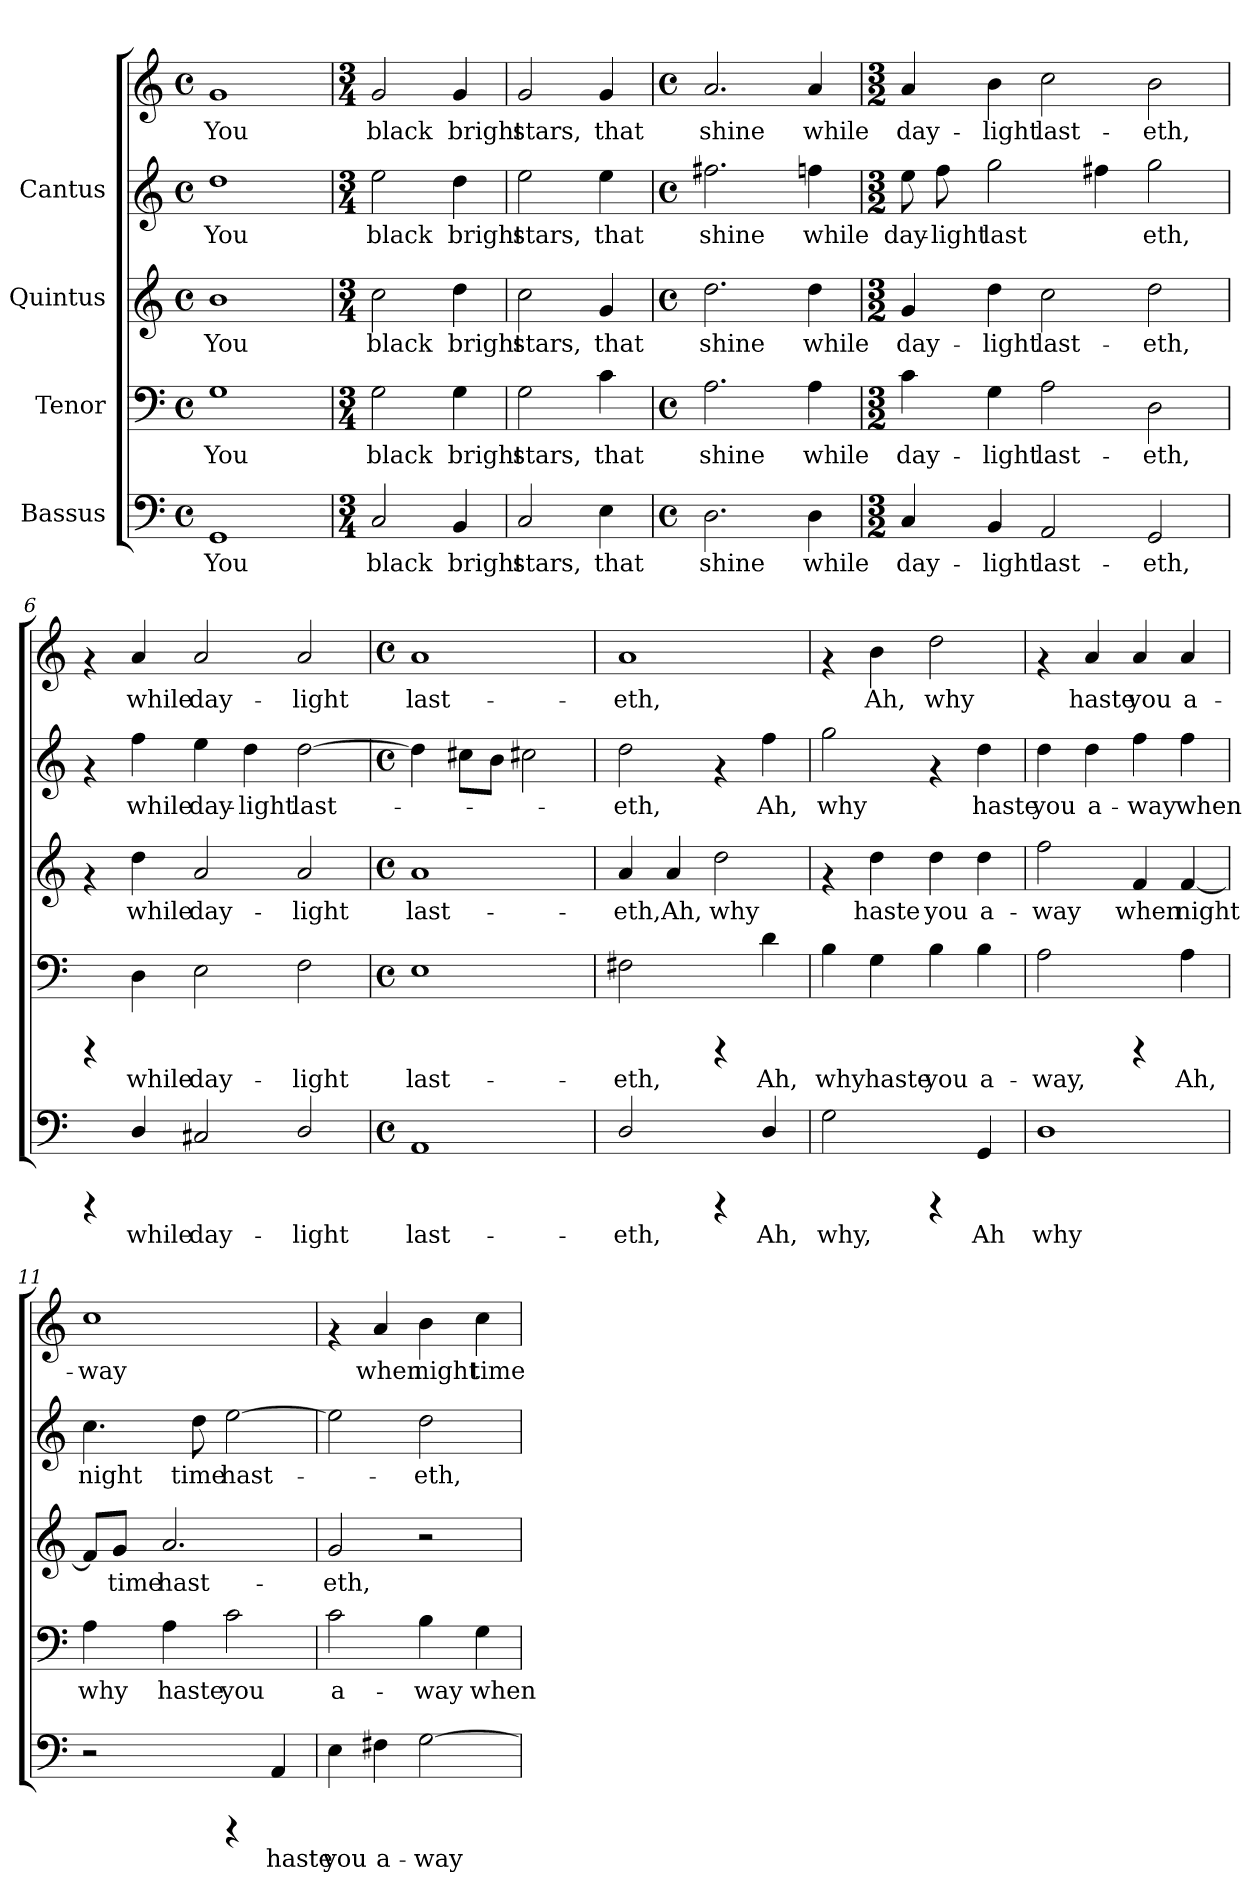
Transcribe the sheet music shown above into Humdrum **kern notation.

**kern	**text	**kern	**text	**kern	**text	**kern	**text	**kern	**text
*part4	*part4	*part3	*part3	*part2	*part2	*part1	*part1	*part1	*part1
*staff5	*staff5	*staff4	*staff4	*staff3	*staff3	*staff2	*staff2	*staff1	*staff1
*I"Bassus	*	*I"Tenor	*	*I"Quintus	*	*I"Cantus	*	*	*
!!LO:PB:g=z
*stria5	*	*stria5	*	*stria5	*	*stria5	*	*stria5	*
*clefF4	*	*clefF4	*	*clefG2	*	*clefG2	*	*clefG2	*
*M4/4	*	*M4/4	*	*M4/4	*	*M4/4	*	*M4/4	*
*met(c)	*	*met(c)	*	*met(c)	*	*met(c)	*	*met(c)	*
*MM132	*	*MM132	*	*MM132	*	*MM132	*	*MM132	*
=1	=1	=1	=1	=1	=1	=1	=1	=1	=1
!	!LO:LY:b:cj	!	!LO:LY:b:cj	!	!LO:LY:b:cj	!	!LO:LY:b:cj	!	!LO:LY:b:cj
1GG	You	1G	You	1b	You	1dd	You	1g	You
=2	=2	=2	=2	=2	=2	=2	=2	=2	=2
*M3/4	*	*M3/4	*	*M3/4	*	*M3/4	*	*M3/4	*
!	!LO:LY:b:cj	!	!LO:LY:b:cj	!	!LO:LY:b:cj	!	!LO:LY:b:cj	!	!LO:LY:b:cj
2C/	black	2G\	black	2cc\	black	2ee\	black	2g/	black
!	!LO:LY:b:cj	!	!LO:LY:b:cj	!	!LO:LY:b:cj	!	!LO:LY:b:cj	!	!LO:LY:b:cj
4BB/	bright	4G\	bright	4dd\	bright	4dd\	bright	4g/	bright
=3	=3	=3	=3	=3	=3	=3	=3	=3	=3
!	!LO:LY:b:cj	!	!LO:LY:b:cj	!	!LO:LY:b:cj	!	!LO:LY:b:cj	!	!LO:LY:b:cj
2C/	stars,	2G\	stars,	2cc\	stars,	2ee\	stars,	2g/	stars,
!	!LO:LY:b:cj	!	!LO:LY:b:cj	!	!LO:LY:b:cj	!	!LO:LY:b:cj	!	!LO:LY:b:cj
4E\	that	4c\	that	4g/	that	4ee\	that	4g/	that
=4	=4	=4	=4	=4	=4	=4	=4	=4	=4
*M4/4	*	*M4/4	*	*M4/4	*	*M4/4	*	*M4/4	*
*met(c)	*	*met(c)	*	*met(c)	*	*met(c)	*	*met(c)	*
!	!LO:LY:b:cj	!	!LO:LY:b:cj	!	!LO:LY:b:cj	!	!LO:LY:b:cj	!	!LO:LY:b:cj
2.D\	shine	2.A\	shine	2.dd\	shine	2.ff#X\	shine	2.a/	shine
!	!LO:LY:b:cj	!	!LO:LY:b:cj	!	!LO:LY:b:cj	!	!LO:LY:b:cj	!	!LO:LY:b:cj
4D\	while	4A\	while	4dd\	while	4ffn\	while	4a/	while
=5	=5	=5	=5	=5	=5	=5	=5	=5	=5
*M3/2	*	*M3/2	*	*M3/2	*	*M3/2	*	*M3/2	*
!	!LO:LY:b:cj	!	!LO:LY:b:cj	!	!LO:LY:b:cj	!	!LO:LY:b:cj	!	!LO:LY:b:cj
4C/	day-	4c\	day-	4g/	day-	8ee\	day-	4a/	day-
!	!	!	!	!	!	!	!LO:LY:b:cj	!	!
.	.	.	.	.	.	8ff\	-light	.	.
!	!LO:LY:b:cj	!	!LO:LY:b:cj	!	!LO:LY:b:cj	!	!LO:LY:b:cj	!	!LO:LY:b:cj
4BB/	-light	4G\	-light	4dd\	-light	2gg\	last-	4b\	-light
!	!LO:LY:b:cj	!	!LO:LY:b:cj	!	!LO:LY:b:cj	!	!	!	!LO:LY:b:cj
2AA/	last-	2A\	last-	2cc\	last-	.	.	2cc\	last-
!	!	!	!	!	!	!	!LO:LY:b:cj	!	!
.	.	.	.	.	.	4ff#X\	-	.	.
!	!LO:LY:b:cj	!	!LO:LY:b:cj	!	!LO:LY:b:cj	!	!LO:LY:b:cj	!	!LO:LY:b:cj
2GG/	-eth,	2D\	-eth,	2dd\	-eth,	2gg\	eth,	2b\	-eth,
!!LO:LB:g=z
=6	=6	=6	=6	=6	=6	=6	=6	=6	=6
4rCCC	.	4rCCC	.	4rf	.	4rf	.	4rf	.
!	!LO:LY:b:cj	!	!LO:LY:b:cj	!	!LO:LY:b:cj	!	!LO:LY:b:cj	!	!LO:LY:b:cj
4D/	while	4D\	while	4dd\	while	4ff\	while	4a/	while
!	!LO:LY:b:cj	!	!LO:LY:b:cj	!	!LO:LY:b:cj	!	!LO:LY:b:cj	!	!LO:LY:b:cj
2C#X/	day-	2E\	day-	2a/	day-	4ee\	day-	2a/	day-
!	!	!	!	!	!	!	!LO:LY:b:cj	!	!
.	.	.	.	.	.	4dd\	-light	.	.
!	!LO:LY:b:cj	!	!LO:LY:b:cj	!	!LO:LY:b:cj	!	!LO:LY:b:cj	!	!LO:LY:b:cj
2D/	-light	2F\	-light	2a/	-light	[>2dd\	last-	2a/	-light
=7	=7	=7	=7	=7	=7	=7	=7	=7	=7
*M4/4	*	*M4/4	*	*M4/4	*	*M4/4	*	*M4/4	*
*met(c)	*	*met(c)	*	*met(c)	*	*met(c)	*	*met(c)	*
!	!LO:LY:b:cj	!	!LO:LY:b:cj	!	!LO:LY:b:cj	!	!	!	!LO:LY:b:cj
1AA	last-	1E	last-	1a	last-	4dd\]	.	1a	-last-
.	.	.	.	.	.	8cc#X\L	.	.	.
.	.	.	.	.	.	8b\J	.	.	.
.	.	.	.	.	.	2cc#X\	.	.	.
=8	=8	=8	=8	=8	=8	=8	=8	=8	=8
!	!LO:LY:b:cj	!	!LO:LY:b:cj	!	!LO:LY:b:cj	!	!LO:LY:b:cj	!	!LO:LY:b:cj
2D/	-eth,	2F#X\	-eth,	4a/	-eth,	2dd\	eth,	1a	-eth,
!	!	!	!	!	!LO:LY:b:cj	!	!	!	!
.	.	.	.	4a/	Ah,	.	.	.	.
!	!	!	!	!	!LO:LY:b:cj	!	!	!	!
4rCCC	.	4rCCC	.	2dd\	why	4rf	.	.	.
!	!LO:LY:b:cj	!	!LO:LY:b:cj	!	!	!	!LO:LY:b:cj	!	!
4D/	Ah,	4d\	Ah,	.	.	4ff\	Ah,	.	.
=9	=9	=9	=9	=9	=9	=9	=9	=9	=9
!	!LO:LY:b:cj	!	!LO:LY:b:cj	!	!	!	!LO:LY:b:cj	!	!
2G\	why,	4B\	why	4rf	.	2gg\	why	4rf	.
!	!	!	!LO:LY:b:cj	!	!LO:LY:b:cj	!	!	!	!LO:LY:b:cj
.	.	4G\	haste	4dd\	haste	.	.	4b\	Ah,
!	!	!	!LO:LY:b:cj	!	!LO:LY:b:cj	!	!	!	!LO:LY:b:cj
4rCCC	.	4B\	you	4dd\	you	4rf	.	2dd\	why
!	!LO:LY:b:cj	!	!LO:LY:b:cj	!	!LO:LY:b:cj	!	!LO:LY:b:cj	!	!
4GG/	Ah	4B\	a-	4dd\	a-	4dd\	haste	.	.
!!LO:PB:g=z
=10	=10	=10	=10	=10	=10	=10	=10	=10	=10
!	!LO:LY:b:cj	!	!LO:LY:b:cj	!	!LO:LY:b:cj	!	!LO:LY:b:cj	!	!
1D	why	2A\	-way,	2ff\	-way	4dd\	-you	4rf	.
!	!	!	!	!	!	!	!LO:LY:b:cj	!	!LO:LY:b:cj
.	.	.	.	.	.	4dd\	a-	4a/	haste
!	!	!	!	!	!LO:LY:b:cj	!	!LO:LY:b:cj	!	!LO:LY:b:cj
.	.	4rCCC	.	4f/	when	4ff\	-way	4a/	you
!	!	!	!LO:LY:b:cj	!	!LO:LY:b:cj	!	!LO:LY:b:cj	!	!LO:LY:b:cj
.	.	4A\	Ah,	[<4f/	night	4ff\	when	4a/	a-
=11	=11	=11	=11	=11	=11	=11	=11	=11	=11
!	!	!	!LO:LY:b:cj	!	!LO:LY:b:cj	!	!LO:LY:b:cj	!	!LO:LY:b:cj
2r	.	4A\	why	8f/L]	.	4.cc\	night	1cc	way
!	!	!	!	!	!LO:LY:b:cj	!	!	!	!
.	.	.	.	8g/J	time	.	.	.	.
!	!	!	!LO:LY:b:cj	!	!LO:LY:b:cj	!	!	!	!
.	.	4A\	haste	2.a/	hast-	.	.	.	.
!	!	!	!	!	!	!	!LO:LY:b:cj	!	!
.	.	.	.	.	.	8dd\	time	.	.
!	!	!	!LO:LY:b:cj	!	!	!	!LO:LY:b:cj	!	!
4rCCC	.	2c\	you	.	.	[>2ee\	hast-	.	.
!	!LO:LY:b:cj	!	!	!	!	!	!	!	!
4AA/	haste	.	.	.	.	.	.	.	.
=12	=12	=12	=12	=12	=12	=12	=12	=12	=12
!	!LO:LY:b:cj	!	!LO:LY:b:cj	!	!LO:LY:b:cj	!	!LO:LY:b:cj	!	!
4E\	you	2c\	a-	2g/	-eth,	2ee\]	.	4rf	.
!	!LO:LY:b:cj	!	!	!	!	!	!	!	!LO:LY:b:cj
4F#X\	a-	.	.	.	.	.	.	4a/	-when
!	!LO:LY:b:cj	!	!LO:LY:b:cj	!	!	!	!LO:LY:b:cj	!	!LO:LY:b:cj
[>2G\	-way	4B\	-way	2r	.	2dd\	eth,	4b\	night
!	!	!	!LO:LY:b:cj	!	!	!	!	!	!LO:LY:b:cj
.	.	4G\	when	.	.	.	.	4cc\	time
=	=	=	=	=	=	=	=	=	=
*-	*-	*-	*-	*-	*-	*-	*-	*-	*-
